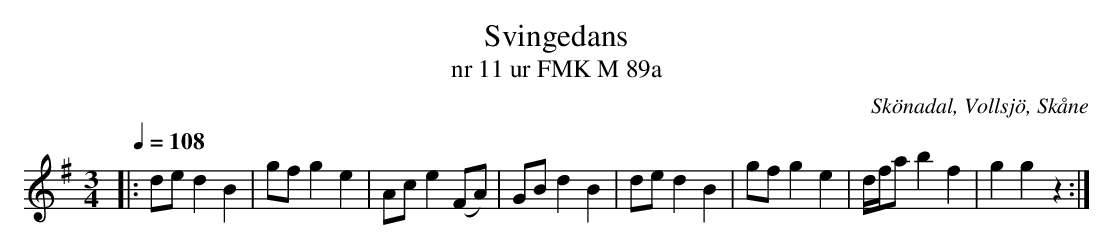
X:1
T:Svingedans
T:nr 11 ur FMK M 89a
O:Skönadal, Vollsjö, Skåne
M:3/4
L:1/8
Q:1/4=108
K:G
|: de d2 B2 | gf g2 e2 | Ac e2 (FA) | GB d2 B2 | de d2 B2 | gf g2 e2 | d/f/a b2 f2 | g2 g2 z2 :|
